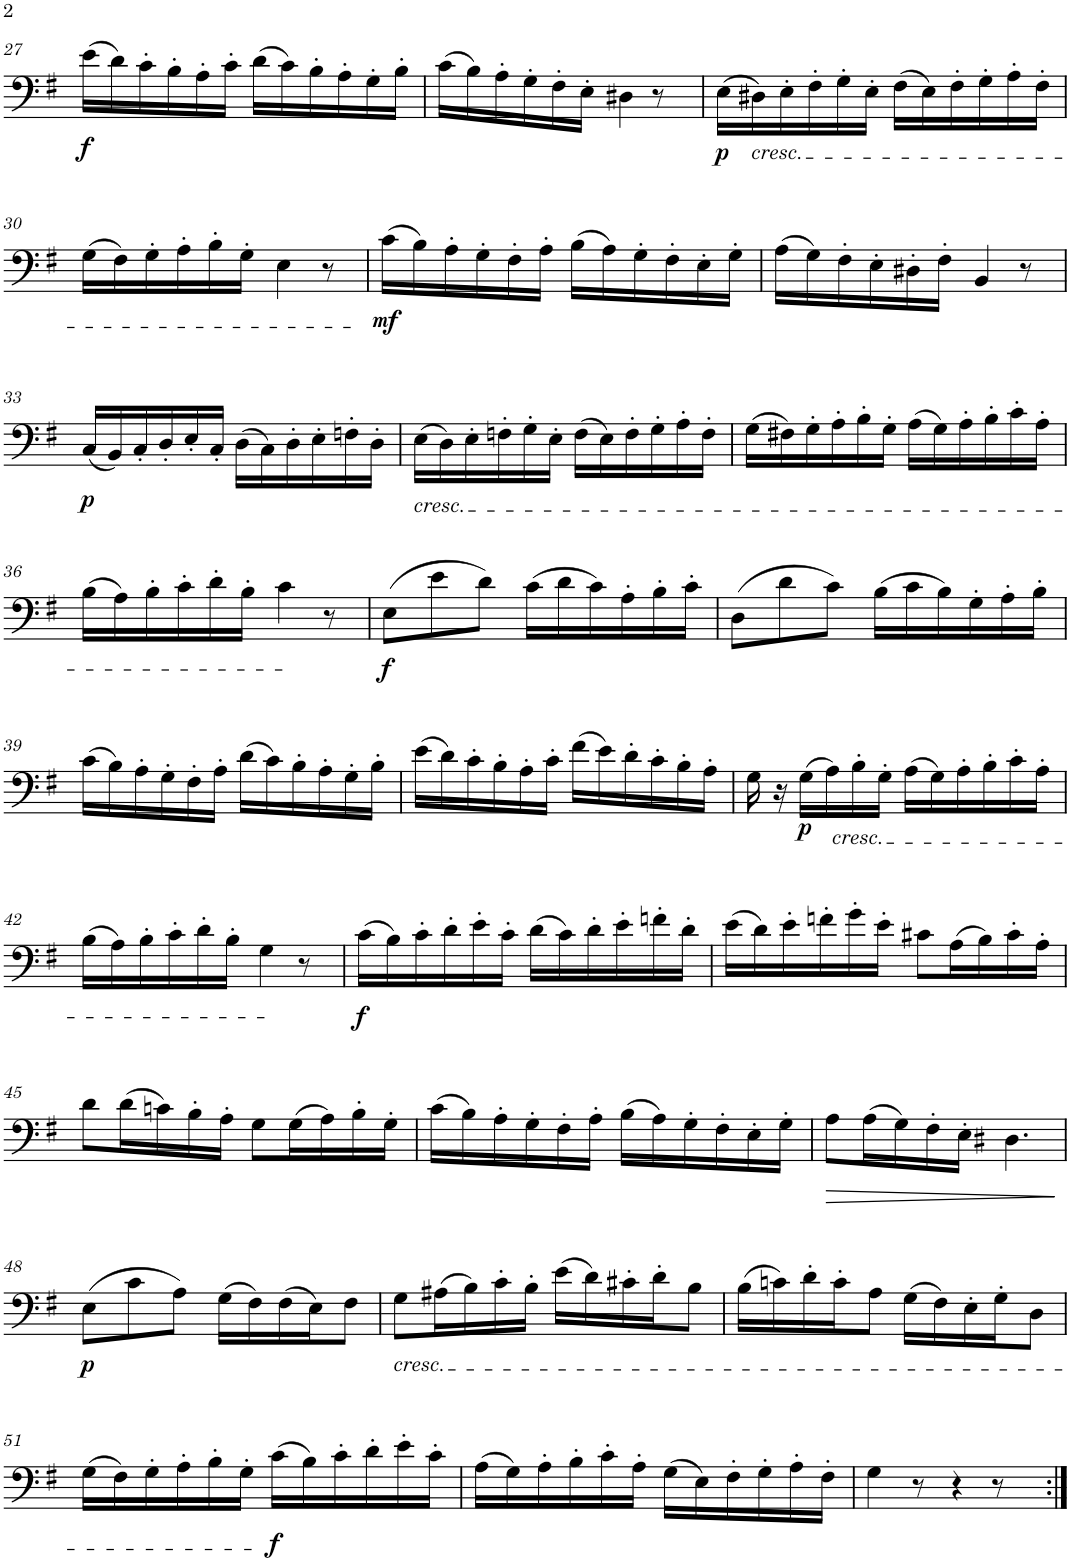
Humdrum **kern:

**kern	**dynam
*part1	*part1
*staff1	*staff1
*I"Trombone	*
*I'Tbn.	*
!!LO:PB:g=z
*clefF4	*
*k[f#]	*
*M6/8	*
=27	=27
!	!LO:DY:b
(>16e\LL	f
16d\)	.
16c'\	.
16B'\	.
16A'\	.
16c'\JJ	.
(>16d\LL	.
16c\)	.
16B'\	.
16A'\	.
16G'\	.
16B'\JJ	.
=28	=28
(16c\LL	.
16B\)	.
16A'\	.
16G'\	.
16F#'\	.
16E'\JJ	.
4D#X\	.
8r	.
=29	=29
!	!LO:DY:b
(16E\LL	p
!LO:TX:b:i:t=cresc.	!
16D#X\)	.
16E'\	.
16F#'\	.
16G'\	.
16E'\JJ	.
(>16F#\LL	.
16E\)	.
16F#'\	.
16G'\	.
16A'\	.
16F#'\JJ	.
!!LO:LB:g=z
=30	=30
(>16G\LL	.
16F#\)	.
16G'\	.
16A'\	.
16B'\	.
16G'\JJ	.
4E\	.
8r	.
=31	=31
!	!LO:DY:b
(>16c\LL	mf
16B\)	.
16A'\	.
16G'\	.
16F#'\	.
16A'\JJ	.
(>16B\LL	.
16A\)	.
16G'\	.
16F#'\	.
16E'\	.
16G'\JJ	.
=32	=32
(>16A\LL	.
16G\)	.
16F#'\	.
16E'\	.
16D#X'\	.
16F#'\JJ	.
4BB/	.
8r	.
!!LO:LB:g=z
=33	=33
!	!LO:DY:b
(<16C/LL	p
16BB/)	.
16C'/	.
16D'/	.
16E'/	.
16C'/JJ	.
(>16D\LL	.
16C\)	.
16D'\	.
16E'\	.
16Fn'\	.
16D'\JJ	.
=34	=34
!LO:TX:b:i:t=cresc.	!
(>16E\LL	.
16D\)	.
16E'\	.
16Fn'\	.
16G'\	.
16E'\JJ	.
(>16F\LL	.
16E\)	.
16F'\	.
16G'\	.
16A'\	.
16F'\JJ	.
=35	=35
(>16G\LL	.
16F#X\)	.
16G'\	.
16A'\	.
16B'\	.
16G'\JJ	.
(16A\LL	.
16G\)	.
16A'\	.
16B'\	.
16c'\	.
16A'\JJ	.
!!LO:LB:g=z
=36	=36
(>16B\LL	.
16A\)	.
16B'\	.
16c'\	.
16d'\	.
16B'\JJ	.
4c\	.
8r	.
=37	=37
!	!LO:DY:b
(>8E\L	f
8e\	.
8d\J)	.
(>16c\LL	.
16d\	.
16c\)	.
16A'\	.
16B'\	.
16c'\JJ	.
=38	=38
(>8D\L	.
8d\	.
8c\J)	.
(>16B\LL	.
16c\	.
16B\)	.
16G'\	.
16A'\	.
16B'\JJ	.
!!LO:LB:g=z
=39	=39
(>16c\LL	.
16B\)	.
16A'\	.
16G'\	.
16F#'\	.
16A'\JJ	.
(>16d\LL	.
16c\)	.
16B'\	.
16A'\	.
16G'\	.
16B'\JJ	.
=40	=40
(>16e\LL	.
16d\)	.
16c'\	.
16B'\	.
16A'\	.
16c'\JJ	.
(>16f#\LL	.
16e\)	.
16d'\	.
16c'\	.
16B'\	.
16A'\JJ	.
=41	=41
16G\	.
16r	.
!	!LO:DY:b
(16G\LL	p
!LO:TX:b:i:t=cresc.	!
16A\)	.
16B'\	.
16G'\JJ	.
(16A\LL	.
16G\)	.
16A'\	.
16B'\	.
16c'\	.
16A'\JJ	.
!!LO:LB:g=z
=42	=42
(16B\LL	.
16A\)	.
16B'\	.
16c'\	.
16d'\	.
16B'\JJ	.
4G\	.
8r	.
=43	=43
!	!LO:DY:b
(16c\LL	f
16B\)	.
16c'\	.
16d'\	.
16e'\	.
16c'\JJ	.
(16d\LL	.
16c\)	.
16d'\	.
16e'\	.
16fn'\	.
16d'\JJ	.
=44	=44
(16e\LL	.
16d\)	.
16e'\	.
16fn'\	.
16g'\	.
16e'\JJ	.
8c#X\L	.
(16A\L	.
16B\)	.
16c#'\	.
16A'\JJ	.
!!LO:LB:g=z
=45	=45
8d\L	.
(16d\L	.
16cn\)	.
16B'\	.
16A'\JJ	.
8G\L	.
(16G\L	.
16A\)	.
16B'\	.
16G'\JJ	.
=46	=46
(16c\LL	.
16B\)	.
16A'\	.
16G'\	.
16F#'\	.
16A'\JJ	.
(16B\LL	.
16A\)	.
16G'\	.
16F#'\	.
16E'\	.
16G'\JJ	.
=47	=47
!	!LO:HP:b
8A\L	>
(16A\L	.
16G\)	.
16F#'\	.
16E'\JJ	.
4.D#X\	.
.	]
!!LO:LB:g=z
=48	=48
!	!LO:DY:b
(8E\L	p
8c\	.
8A\J)	.
(16G\LL	.
16F#\)	.
(16F#\	.
16E\J)	.
8F#\J	.
=49	=49
!LO:TX:b:i:t=cresc.	!
8G\L	.
(16A#X\L	.
16B\)	.
16c'\	.
16B'\JJ	.
(16e\LL	.
16d\)	.
16c#X'\	.
16d'\J	.
8B\J	.
=50	=50
(16B\LL	.
16cn\)	.
16d'\	.
16c'\J	.
8A\J	.
(16G\LL	.
16F#\)	.
16E'\	.
16G'\J	.
8D\J	.
!!LO:LB:g=z
=51	=51
(16G\LL	.
16F#\)	.
16G'\	.
16A'\	.
16B'\	.
16G'\JJ	.
!	!LO:DY:b
(16c\LL	f
16B\)	.
16c'\	.
16d'\	.
16e'\	.
16c'\JJ	.
=52	=52
(16A\LL	.
16G\)	.
16A'\	.
16B'\	.
16c'\	.
16A'\JJ	.
(16G\LL	.
16E\)	.
16F#'\	.
16G'\	.
16A'\	.
16F#'\JJ	.
=53	=53
4G\	.
8r	.
4r	.
8r	.
=:|!	=:|!
*-	*-
